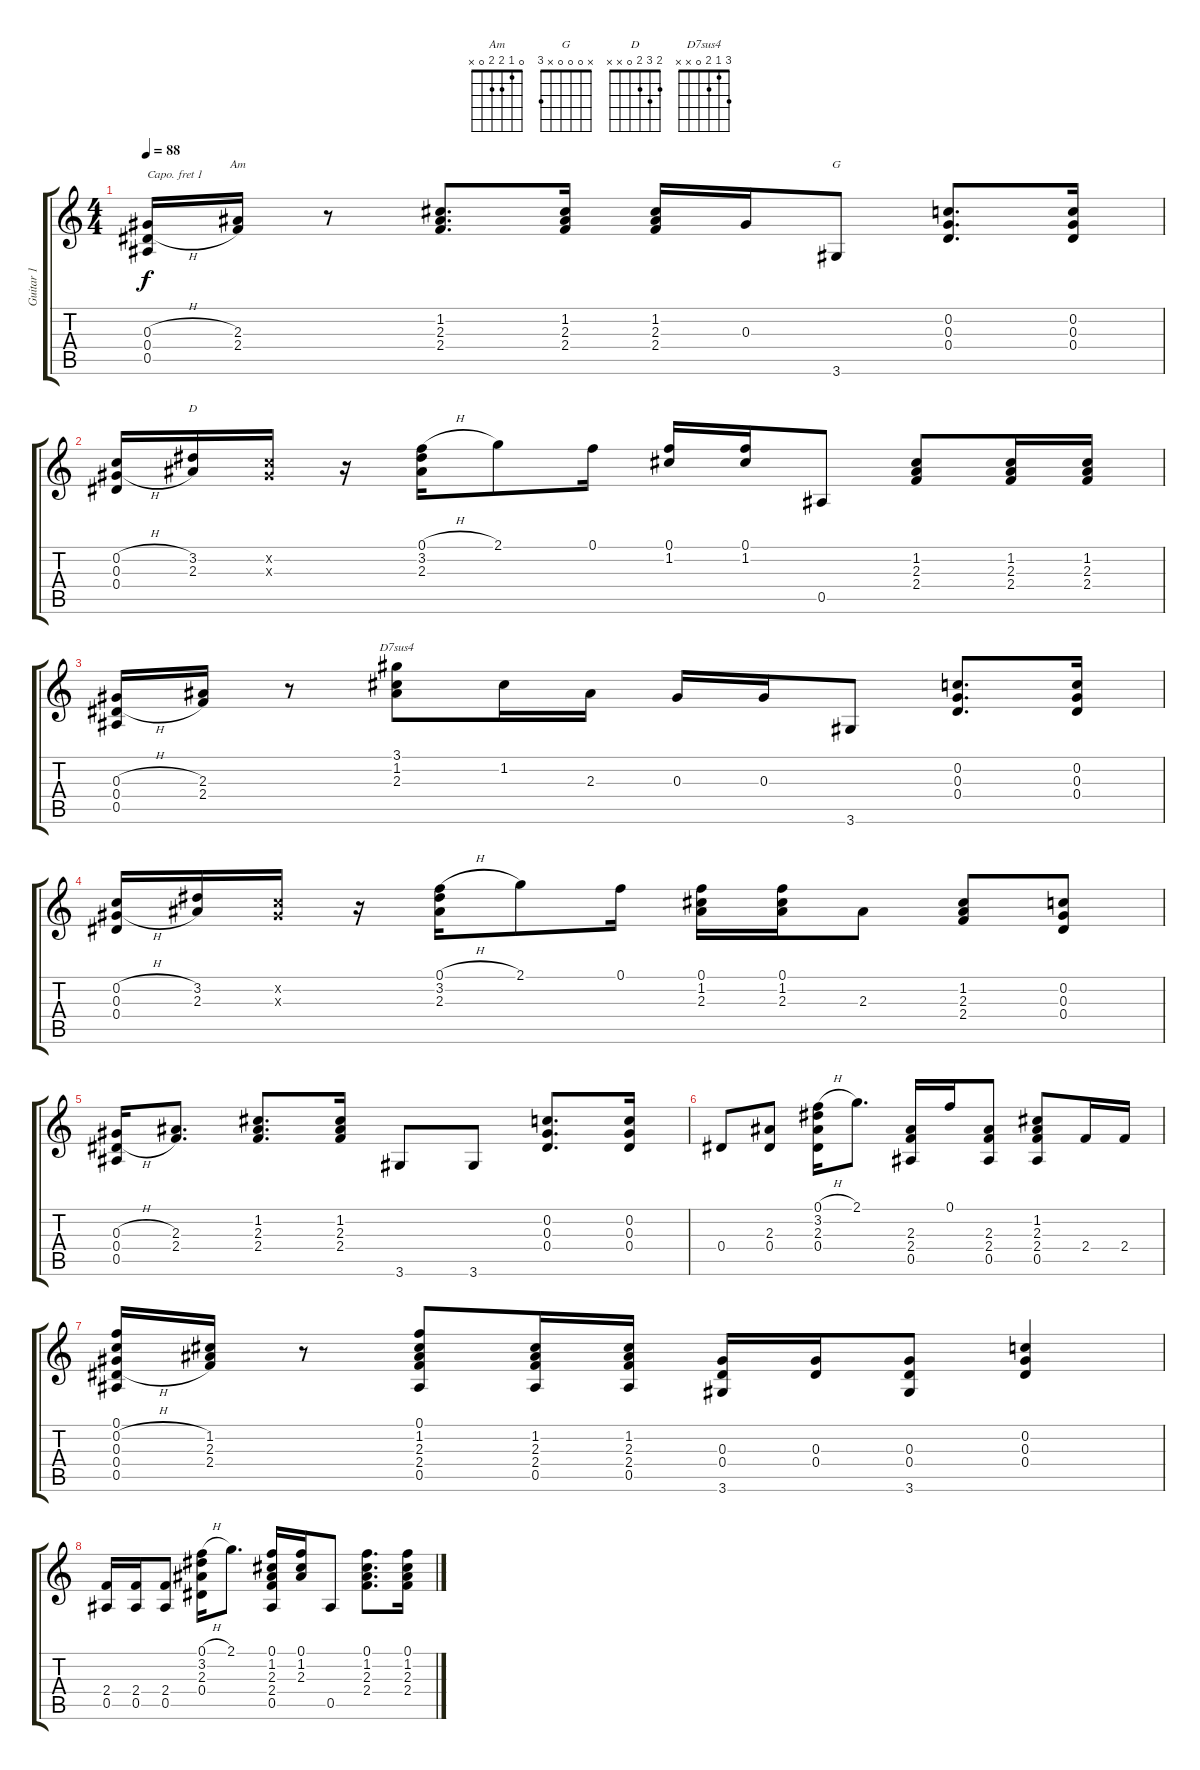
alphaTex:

\track ("Guitar 1" "Guitar 1") {instrument electricguitarjazz}
\staff {score tabs}
\capo 1
\tuning (E4 B3 G3 D3 A2 E2) {hide}
\chord ("Am" 0 1 2 2 0 x)
\chord ("G" x 0 0 0 x 3)
\chord ("D" 2 3 2 0 x x)
\chord ("D7sus4" 3 1 2 0 x x)
\ts (4 4)
\tempo 88
\clef g2
\ks c
(0.3{h} 0.4{h} 0.5).16{dy f instrument electricguitarjazz} (2.3 2.4).16{ch "Am"} r.8 (1.2 2.3 2.4).8{d} (1.2 2.3 2.4).16 (1.2 2.3 2.4).16 0.3.16 3.6.8{ch "G"} (0.2 0.3 0.4).8{d} (0.2 0.3 0.4).16 |
(0.2{h} 0.3{h} 0.4).16 (3.2 2.3).16{ch "D"} (0.2{x} 0.3{x}).16 r.16 (0.1{h} 3.2 2.3).16 2.1.8 0.1.16 (0.1 1.2).16 (0.1 1.2).16 0.5.8 (1.2 2.3 2.4).8 (1.2 2.3 2.4).16 (1.2 2.3 2.4).16 |
(0.3{h} 0.4{h} 0.5).16 (2.3 2.4).16 r.8 (3.1 1.2 2.3).8{ch "D7sus4"} 1.2.16 2.3.16 0.3.16 0.3.16 3.6.8 (0.2 0.3 0.4).8{d} (0.2 0.3 0.4).16 |
(0.2{h} 0.3{h} 0.4).16 (3.2 2.3).16 (0.2{x} 0.3{x}).16 r.16 (0.1{h} 3.2 2.3).16 2.1.8 0.1.16 (0.1 1.2 2.3).16 (0.1 1.2 2.3).16 2.3.8 (1.2 2.3 2.4).8 (0.2 0.3 0.4).8 |
(0.3{h} 0.4{h} 0.5).16 (2.3 2.4).8{d} (1.2 2.3 2.4).8{d} (1.2 2.3 2.4).16 3.6.8 3.6.8 (0.2 0.3 0.4).8{d} (0.2 0.3 0.4).16 |
0.4.8 (2.3 0.4).8 (0.1{h} 3.2 2.3 0.4).16 2.1.8{d} (2.3 2.4 0.5).16 0.1.16 (2.3 2.4 0.5).8 (1.2 2.3 2.4 0.5).8 2.4.16 2.4.16 |
(0.1 0.2{h} 0.3{h} 0.4{h} 0.5).16 (1.2 2.3 2.4).16 r.8 (0.1 1.2 2.3 2.4 0.5).8 (1.2 2.3 2.4 0.5).16 (1.2 2.3 2.4 0.5).16 (0.3 0.4 3.6).16 (0.3 0.4).16 (0.3 0.4 3.6).8 (0.2 0.3 0.4).4 |
(2.4 0.5).16 (2.4 0.5).16 (2.4 0.5).8 (0.1{h} 3.2 2.3 0.4).16 2.1.8{d} (0.1 1.2 2.3 2.4 0.5).16 (0.1 1.2 2.3).16 0.5.8 (0.1 1.2 2.3 2.4).8{d} (0.1 1.2 2.3 2.4).16
